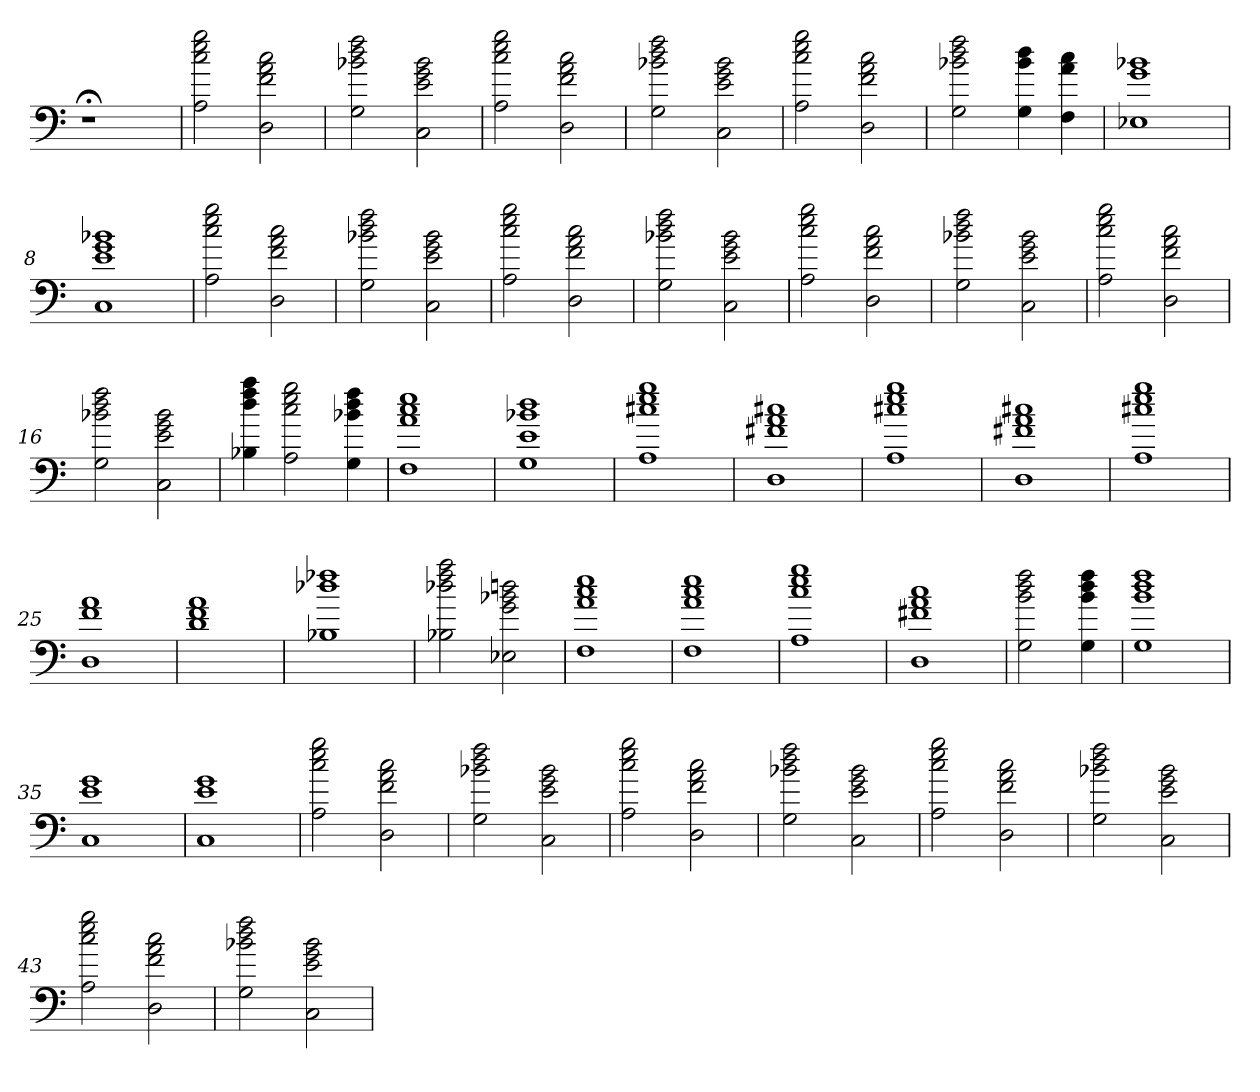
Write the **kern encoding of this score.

**kern
*part1
*staff1
=
1r;<
=1
2A 2cc 2ee 2gg
2D 2f 2a 2cc
=2
2G 2b-X 2dd 2ff
2C 2e 2g 2b-
=3
2A 2cc 2ee 2gg
2D 2f 2a 2cc
=4
2G 2b-X 2dd 2ff
2C 2e 2g 2b-
=5
2A 2cc 2ee 2gg
2D 2f 2a 2cc
=6
2G 2b-X 2dd 2ff
4G 4b- 4dd
4F 4a 4cc
=7
1E-X 1g 1b-X
=8
1C 1e 1g 1b-X
=9
2A 2cc 2ee 2gg
2D 2f 2a 2cc
=10
2G 2b-X 2dd 2ff
2C 2e 2g 2b-
=11
2A 2cc 2ee 2gg
2D 2f 2a 2cc
=12
2G 2b-X 2dd 2ff
2C 2e 2g 2b-
=13
2A 2cc 2ee 2gg
2D 2f 2a 2cc
=14
2G 2b-X 2dd 2ff
2C 2e 2g 2b-
=15
2A 2cc 2ee 2gg
2D 2f 2a 2cc
=16
2G 2b-X 2dd 2ff
2C 2e 2g 2b-
=17
4B-X 4dd 4ff 4aa
2A 2cc 2ee 2gg
4G 4b-X 4dd 4ff
=18
1F 1a 1cc 1ee
=19
1G 1e 1b-X 1dd
=20
1A 1cc#X 1ee 1gg
=21
1D 1f#X 1a 1cc#X
=22
1A 1cc#X 1ee 1gg
=23
1D 1f#X 1a 1cc#X
=24
1A 1cc#X 1ee 1gg
=25
1D 1f 1a
=26
1d 1f 1a
=27
1B-X 1dd-X 1ff-X
=28
2B-X 2dd-X 2ff 2aa
2E-X 2g 2b-X 2ddn
=29
1F 1a 1cc 1ee
=30
1F 1a 1cc 1ee
=31
1A 1cc 1ee 1gg
=32
1D 1f#X 1a 1cc
=33
2G 2b 2dd 2ff
4G 4b 4dd 4ff
=34
1G 1b 1dd 1ff
=35
1C 1e 1g
=36
1C 1e 1g
=37
2A 2cc 2ee 2gg
2D 2f 2a 2cc
=38
2G 2b-X 2dd 2ff
2C 2e 2g 2b-
=39
2A 2cc 2ee 2gg
2D 2f 2a 2cc
=40
2G 2b-X 2dd 2ff
2C 2e 2g 2b-
=41
2A 2cc 2ee 2gg
2D 2f 2a 2cc
=42
2G 2b-X 2dd 2ff
2C 2e 2g 2b-
=43
2A 2cc 2ee 2gg
2D 2f 2a 2cc
=44
2G 2b-X 2dd 2ff
2C 2e 2g 2b-
=
*-
